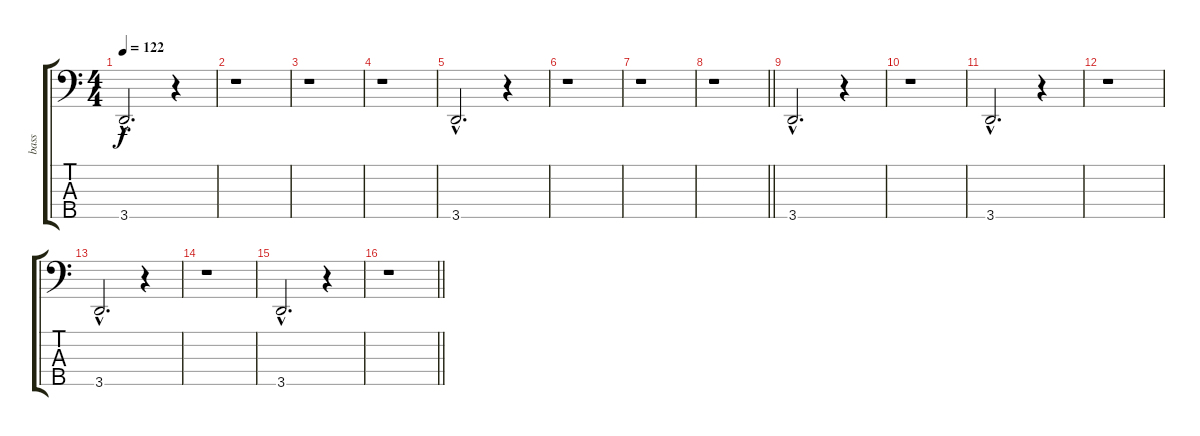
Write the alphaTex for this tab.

\track ("bass" "bass") {instrument electricbassfinger}
\staff {score tabs}
\tuning (G2 D2 A1 E1 B0) {hide}
\ts (4 4)
\tempo 122
\clef f4
\ks c
3.5{hac}.2{d dy f instrument electricbassfinger} r.4 |
r.1 |
r.1 |
r.1 |
3.5{hac}.2{d} r.4 |
r.1 |
r.1 |
\barLineRight lightlight
r.1 |
3.5{hac}.2{d} r.4 |
r.1 |
3.5{hac}.2{d} r.4 |
r.1 |
3.5{hac}.2{d} r.4 |
r.1 |
3.5{hac}.2{d} r.4 |
\barLineRight lightlight
r.1
